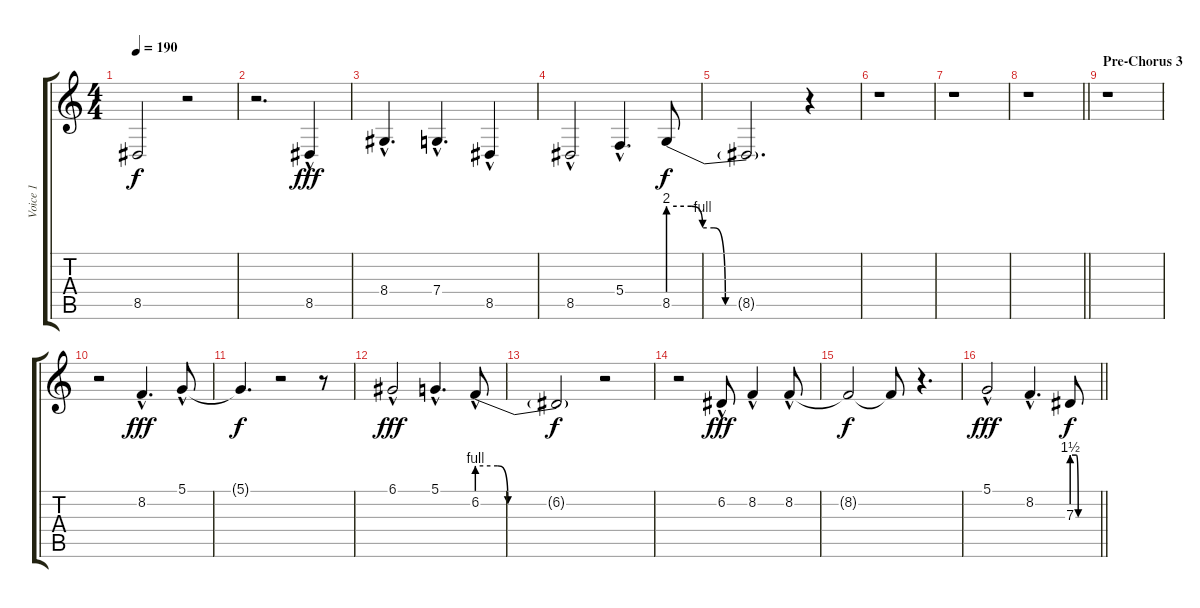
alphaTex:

\track ("Voice 1" "Voice 1") {instrument lead2sawtooth}
\staff {score tabs}
\tuning (D4 A3 F3 C3 G2 C2) {hide}
\ts (4 4)
\tempo 190
\clef g2
\ks c
8.5{t}.2{dy f} r.2 |
r.2{d} 8.5{hac}.4{dy fff} |
8.4{hac}.4{d} 7.4{hac}.4{d} 8.5{hac}.4 |
8.5{hac}.2 5.4{hac}.4{d} 8.5{be (custom 0 8 10 8 15 4 20 4 25 0 30 0 60 0)}.8{dy f} |
8.5{t}.2{d} r.4 |
r.1 |
r.1 |
\barLineRight lightlight
r.1 |
\section ("" "Pre-Chorus 3")
r.1 |
r.2 8.2{hac}.4{d dy fff} 5.1{hac}.8 |
5.1{t}.4{d dy f} r.2 r.8 |
6.1{hac}.2{dy fff} 5.1{hac}.4{d} 6.2{be (custom 0 4 10 4 15 0 30 0 60 0) hac}.8 |
6.2{t}.2{dy f} r.2 |
r.2 6.2{hac}.8{dy fff} 8.2{hac}.4 8.2{hac}.8 |
8.2{t}.2{dy f} 8.2{t}.8 r.4{d} |
\barLineRight lightlight
5.1{hac}.2{dy fff} 8.2{hac}.4{d} 7.3{be (custom 0 6 10 6 15 0 30 0 60 0)}.8{dy f}
